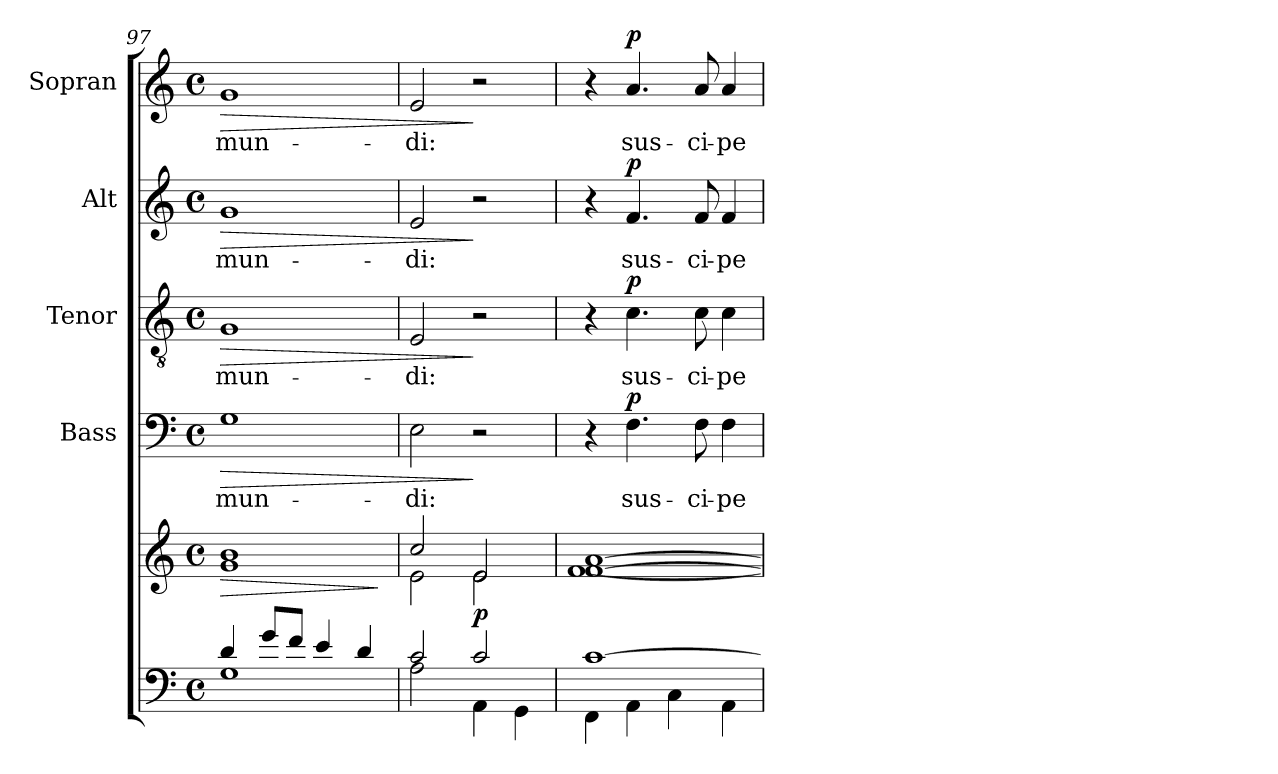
**kern	**kern	**dynam	**kern	**text	**dynam	**kern	**text	**dynam	**kern	**text	**dynam	**kern	**text	**dynam
*part5	*part5	*part5	*part4	*part4	*part4	*part3	*part3	*part3	*part2	*part2	*part2	*part1	*part1	*part1
*staff6	*staff5	*staff5/6	*staff4	*staff4	*staff4	*staff3	*staff3	*staff3	*staff2	*staff2	*staff2	*staff1	*staff1	*staff1
*	*	*	*I"Bass	*	*	*I"Tenor	*	*	*I"Alt	*	*	*I"Sopran	*	*
*	*	*	*I'B.	*	*	*I'T.	*	*	*I'A.	*	*	*I'S.	*	*
*clefF4	*clefG2	*	*clefF4	*	*	*clefGv2	*	*	*clefG2	*	*	*clefG2	*	*
*k[]	*k[]	*	*k[]	*	*	*k[]	*	*	*k[]	*	*	*k[]	*	*
*C:	*C:	*	*C:	*	*	*C:	*	*	*C:	*	*	*C:	*	*
*M4/4	*M4/4	*	*M4/4	*	*	*M4/4	*	*	*M4/4	*	*	*M4/4	*	*
*met(c)	*met(c)	*	*met(c)	*	*	*met(c)	*	*	*met(c)	*	*	*met(c)	*	*
=97	=97	=97	=97	=97	=97	=97	=97	=97	=97	=97	=97	=97	=97	=97
*^	*	*	*	*	*	*	*	*	*	*	*	*	*	*
!	!	!	!LO:HP:b	!	!LO:LY:b	!LO:HP:b	!	!LO:LY:b	!LO:HP:b	!	!LO:LY:b	!LO:HP:b	!	!LO:LY:b	!LO:HP:b
*	*	*^	*	*	*	*	*	*	*	*	*	*	*	*	*
4d/	1G	1b	1g	>	1G	mun-	>	1G	mun-	>	1g	mun-	>	1g	mun-	>
8g/L	.	.	.	.	.	.	.	.	.	.	.	.	.	.	.	.
8f/J	.	.	.	.	.	.	.	.	.	.	.	.	.	.	.	.
4e/	.	.	.	.	.	.	.	.	.	.	.	.	.	.	.	.
4d/	.	.	.	.	.	.	.	.	.	.	.	.	.	.	.	.
*v	*v	*	*	*	*	*	*	*	*	*	*	*	*	*	*	*
*	*v	*v	*	*	*	*	*	*	*	*	*	*	*	*	*
.	.	]	.	.	.	.	.	.	.	.	.	.	.	.
!!LO:LB:g=z
=98	=98	=98	=98	=98	=98	=98	=98	=98	=98	=98	=98	=98	=98	=98
*^	*^	*	*	*	*	*	*	*	*	*	*	*	*	*
!	!	!	!	!	!	!LO:LY:b	!	!	!LO:LY:b	!	!	!LO:LY:b	!	!	!LO:LY:b	!
2c/	2A\	2cc/	2e\	.	2E\	-di:	.	2E/	-di:	.	2e/	-di:	.	2e/	-di:	.
!	!	!	!	!LO:DY:b	!	!	!	!	!	!	!	!	!	!	!	!
2c/	4AA\	2e/	2e\	p	2r	.	]	2r	.	]	2r	.	]	2r	.	]
.	4GG\	.	.	.	.	.	.	.	.	.	.	.	.	.	.	.
=99	=99	=99	=99	=99	=99	=99	=99	=99	=99	=99	=99	=99	=99	=99	=99	=99
[>1c	4FF\	[>1f [>1a	[<1f	.	4r	.	.	4r	.	.	4r	.	.	4r	.	.
!	!	!	!	!	!	!LO:LY:b	!LO:DY:a	!	!LO:LY:b	!LO:DY:a	!	!LO:LY:b	!LO:DY:a	!	!LO:LY:b	!LO:DY:a
.	4AA\	.	.	.	4.F\	sus-	p	4.c\	sus-	p	4.f/	sus-	p	4.a/	sus-	p
.	4C\	.	.	.	.	.	.	.	.	.	.	.	.	.	.	.
!	!	!	!	!	!	!LO:LY:b	!	!	!LO:LY:b	!	!	!LO:LY:b	!	!	!LO:LY:b	!
.	.	.	.	.	8F\	-ci-	.	8c\	-ci-	.	8f/	-ci-	.	8a/	-ci-	.
!	!	!	!	!	!	!LO:LY:b	!	!	!LO:LY:b	!	!	!LO:LY:b	!	!	!LO:LY:b	!
.	4AA\	.	.	.	4F\	-pe	.	4c\	-pe	.	4f/	-pe	.	4a/	-pe	.
*v	*v	*	*	*	*	*	*	*	*	*	*	*	*	*	*	*
*	*v	*v	*	*	*	*	*	*	*	*	*	*	*	*	*
=	=	=	=	=	=	=	=	=	=	=	=	=	=	=
*-	*-	*-	*-	*-	*-	*-	*-	*-	*-	*-	*-	*-	*-	*-
